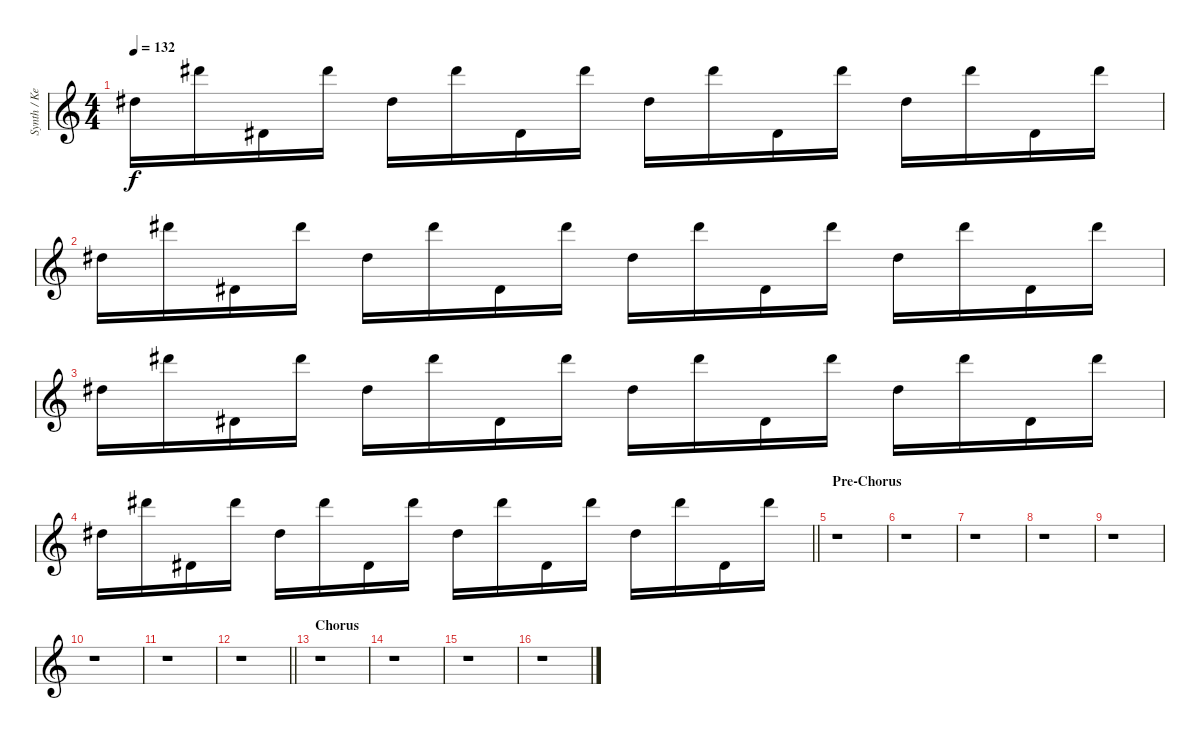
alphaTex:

\track ("Synth / Keyboard III" "Synth / Ke") {instrument reversecymbal}
\staff {score}
\tuning (Eb4 Bb3 Gb3 Db3 Ab2 Eb2) {hide}
\ts (4 4)
\tempo 132
\clef g2
\ks c
26.4.16{dy f} 29.2.16 24.6.16 29.2.16 26.4.16 29.2.16 24.6.16 29.2.16 26.4.16 29.2.16 24.6.16 29.2.16 26.4.16 29.2.16 24.6.16 29.2.16 |
26.4.16 29.2.16 24.6.16 29.2.16 26.4.16 29.2.16 24.6.16 29.2.16 26.4.16 29.2.16 24.6.16 29.2.16 26.4.16 29.2.16 24.6.16 29.2.16 |
26.4.16 29.2.16 24.6.16 29.2.16 26.4.16 29.2.16 24.6.16 29.2.16 26.4.16 29.2.16 24.6.16 29.2.16 26.4.16 29.2.16 24.6.16 29.2.16 |
\barLineRight lightlight
26.4.16 29.2.16 24.6.16 29.2.16 26.4.16 29.2.16 24.6.16 29.2.16 26.4.16 29.2.16 24.6.16 29.2.16 26.4.16 29.2.16 24.6.16 29.2.16 |
\section ("" "Pre-Chorus")
r.1 |
r.1 |
r.1 |
r.1 |
r.1 |
r.1 |
r.1 |
\barLineRight lightlight
r.1 |
\section ("" "Chorus")
r.1 |
r.1 |
r.1 |
r.1
